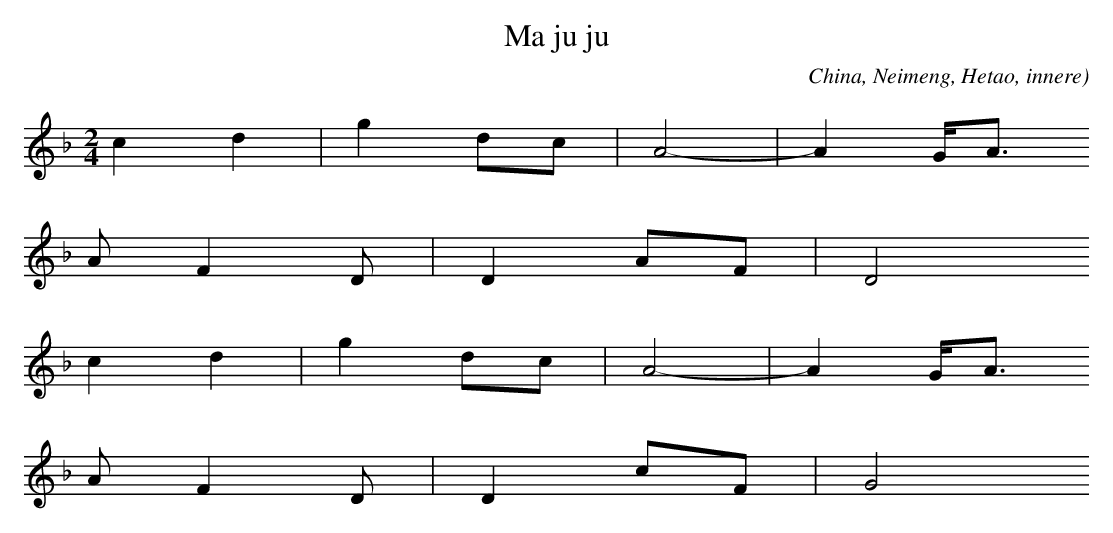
X:1
T: Ma ju ju
O: China, Neimeng, Hetao, innere)
M: 2/4
L: 1/16
K: F
c4d4 | g4d2c2 | A8- | A4GA3
A2F4D2 | D4A2F2 | D8
c4d4 | g4d2c2 | A8- | A4GA3
A2F4D2 | D4c2F2 | G8
